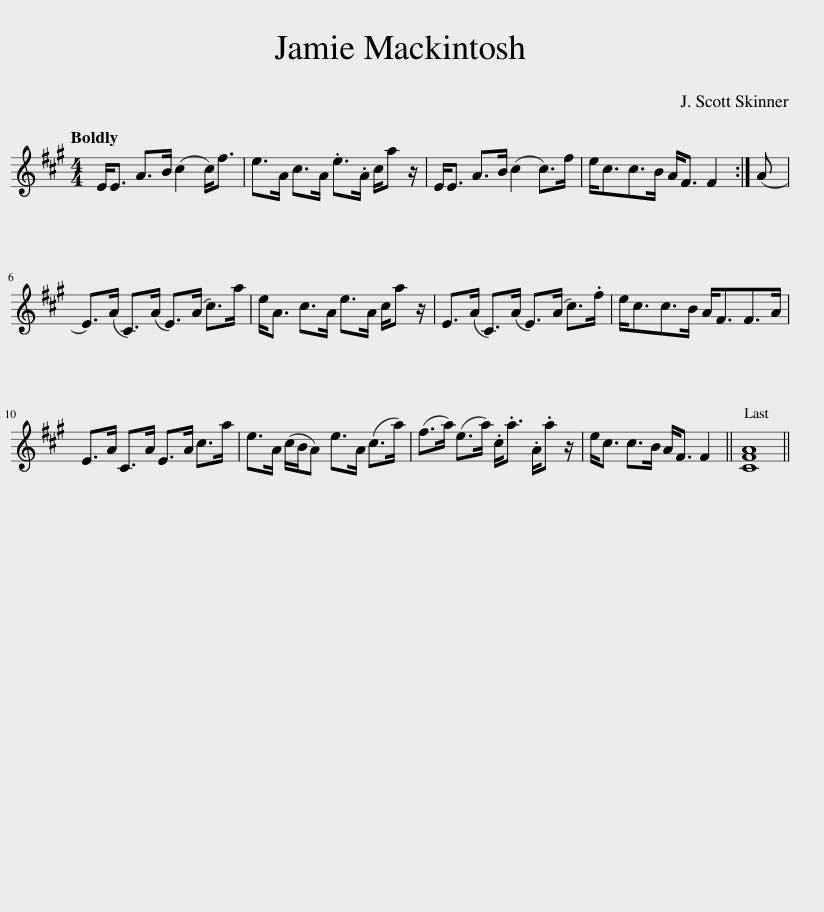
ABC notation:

X:1
L:1/8
Q:1/4=120
M:4/4
I:linebreak $
K:A
V:1 treble
V:1
 E<E A>B (c2 c<)f | e>A c>A .e>.A c/a z/ | E<E A>B (c2 c>)f | e<cc>B A<F F2 :| (A |$ %5
 E>)(A C>)(A E>)(A c>)a | e<A c>A e>A c/a z/ | E>(A C>)(A E>)(A c>).f | e<cc>B A<FF>A |$ E>A C>A E>A c>a | %10
 e>A (c/B/A) e>A (c>a) | (f>a) (e>a) .c<.a .A/.a z/ | e<c c>B A<F F2 || [CFA]8 || %14
